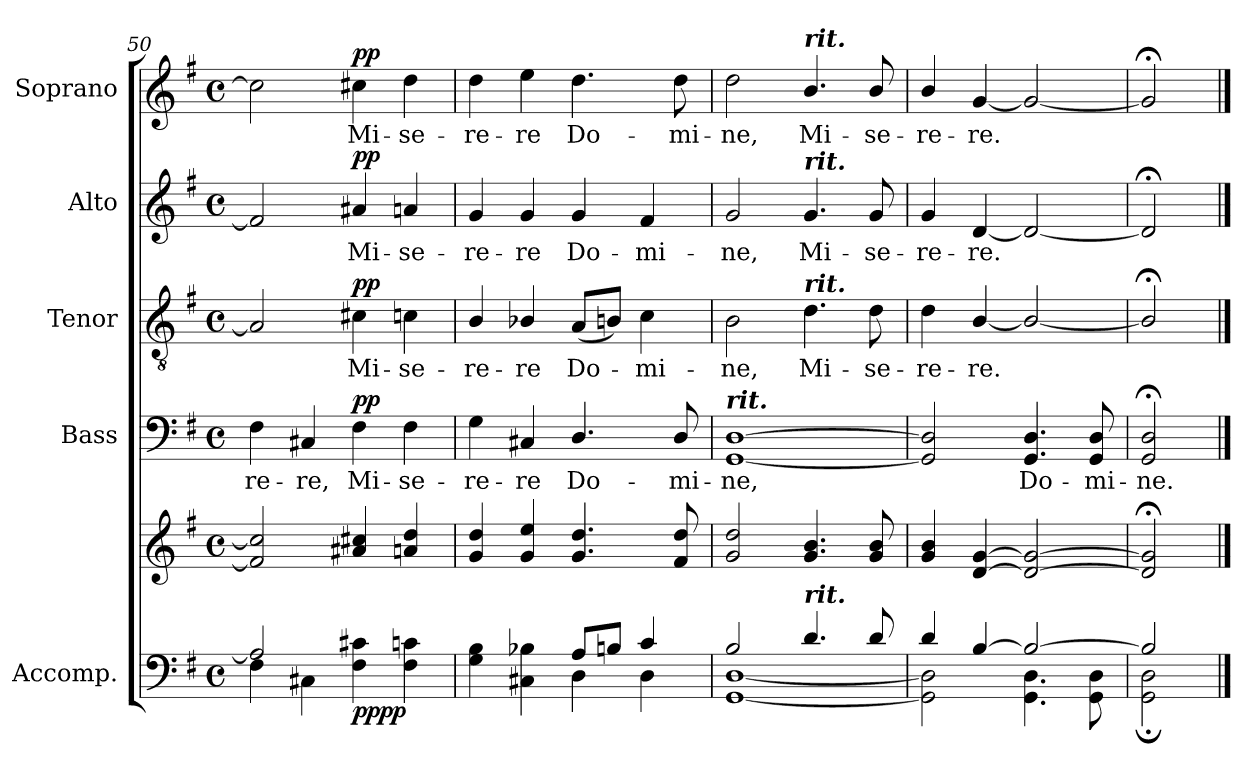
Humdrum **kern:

**kern	**kern	**dynam	**kern	**text	**dynam	**kern	**text	**dynam	**kern	**text	**dynam	**kern	**text	**dynam
*part5	*part5	*part5	*part4	*part4	*part4	*part3	*part3	*part3	*part2	*part2	*part2	*part1	*part1	*part1
*staff6	*staff5	*staff5/6	*staff4	*staff4	*staff4	*staff3	*staff3	*staff3	*staff2	*staff2	*staff2	*staff1	*staff1	*staff1
*I"Accomp.	*	*	*I"Bass	*	*	*I"Tenor	*	*	*I"Alto	*	*	*I"Soprano	*	*
*	*	*	*I'B	*	*	*I'T	*	*	*I'A	*	*	*I'S	*	*
*clefF4	*clefG2	*	*clefF4	*	*	*clefGv2	*	*	*clefG2	*	*	*clefG2	*	*
*k[f#]	*k[f#]	*	*k[f#]	*	*	*k[f#]	*	*	*k[f#]	*	*	*k[f#]	*	*
*G:	*G:	*	*G:	*	*	*G:	*	*	*G:	*	*	*G:	*	*
*M4/4	*M4/4	*	*M4/4	*	*	*M4/4	*	*	*M4/4	*	*	*M4/4	*	*
*met(c)	*met(c)	*	*met(c)	*	*	*met(c)	*	*	*met(c)	*	*	*met(c)	*	*
=50	=50	=50	=50	=50	=50	=50	=50	=50	=50	=50	=50	=50	=50	=50
*^	*^	*	*	*	*	*	*	*	*	*	*	*	*	*
!	!	!	!	!	!	!LO:LY:b	!	!	!	!	!	!	!	!	!	!
2A#/]	4F#\	2f#] 2cc#]	1ryy	.	4F#	-re-	.	2A#]	.	.	2f#]	.	.	2cc#]	.	.
!	!	!	!	!	!	!LO:LY:b	!	!	!	!	!	!	!	!	!	!
.	4C#X\	.	.	.	4C#X	-re,	.	.	.	.	.	.	.	.	.	.
!	!	!	!	!LO:DY:b=2	!	!LO:LY:b	!	!	!LO:LY:b	!	!	!LO:LY:b	!	!	!LO:LY:b	!
!	!	!	!	!LO:DY:n=1:b	!	!	!LO:DY:b	!	!	!LO:DY:b	!	!	!LO:DY:b	!	!	!LO:DY:b
2ryy	4F#\ 4c#X\	4a#X 4cc#	.	pp pp	4F#	Mi-	pp	4c#X	Mi-	pp	4a#X	Mi-	pp	4cc#	Mi-	pp
!	!	!	!	!	!	!LO:LY:b	!	!	!LO:LY:b	!	!	!LO:LY:b	!	!	!LO:LY:b	!
.	4F#\ 4cn\	4an 4dd	.	.	4F#	-se-	.	4cn	-se-	.	4an	-se-	.	4dd	-se-	.
=51	=51	=51	=51	=51	=51	=51	=51	=51	=51	=51	=51	=51	=51	=51	=51	=51
!	!	!	!	!	!	!LO:LY:b	!	!	!LO:LY:b	!	!	!LO:LY:b	!	!	!LO:LY:b	!
2ryy	4G\ 4B\	4g 4dd	1ryy	.	4G	-re-	.	4B/	-re-	.	4g	-re-	.	4dd	-re-	.
!	!	!	!	!	!	!LO:LY:b	!	!	!LO:LY:b	!	!	!LO:LY:b	!	!	!LO:LY:b	!
.	4C#X\ 4B-X\	4g 4ee	.	.	4C#X	-re	.	4B-X/	-re	.	4g	-re	.	4ee	-re	.
!	!	!	!	!	!	!LO:LY:b	!	!	!LO:LY:b	!	!	!LO:LY:b	!	!	!LO:LY:b	!
8A/L	4D\	4.g 4.dd	.	.	4.D/	Do-	.	(<8AL	Do-	.	4g	Do-	.	4.dd	Do-	.
8B/J	.	.	.	.	.	.	.	8BnJ)	.	.	.	.	.	.	.	.
!	!	!	!	!	!	!	!	!	!LO:LY:b	!	!	!LO:LY:b	!	!	!	!
4c/	4D\	.	.	.	.	.	.	4c	mi-	.	4f#	-mi-	.	.	.	.
!	!	!	!	!	!	!LO:LY:b	!	!	!	!	!	!	!	!	!LO:LY:b	!
.	.	8f# 8dd	.	.	8D/	-mi-	.	.	.	.	.	.	.	8dd	-mi-	.
=52	=52	=52	=52	=52	=52	=52	=52	=52	=52	=52	=52	=52	=52	=52	=52	=52
!	!	!	!	!	!LO:TX:a:Bi:t=rit.	!	!	!	!	!	!	!	!	!	!	!
!	!	!	!	!	!	!LO:LY:b	!	!	!LO:LY:b	!	!	!LO:LY:b	!	!	!LO:LY:b	!
2B/	[1GG\ [1D\	2g 2dd	1ryy	.	[1GG [1D	-ne,	.	2B	-ne,	.	2g	-ne,	.	2dd	-ne,	.
!	!	!	!	!	!	!	!	!	!	!	!	!	!	!LO:TX:a:Bi:t=rit.	!	!
!	!	!	!	!	!	!	!	!	!	!	!LO:TX:a:Bi:t=rit.	!	!	!	!	!
!	!	!	!	!	!	!	!	!LO:TX:a:Bi:t=rit.	!	!	!	!	!	!	!	!
!LO:TX:a:Bi:t=rit.	!	!	!	!	!	!	!	!	!	!	!	!	!	!	!	!
!	!	!	!	!	!	!	!	!	!LO:LY:b	!	!	!LO:LY:b	!	!	!LO:LY:b	!
4.d/	.	4.g/ 4.b/	.	.	.	.	.	4.d	Mi-	.	4.g	Mi-	.	4.b/	Mi-	.
!	!	!	!	!	!	!	!	!	!LO:LY:b	!	!	!LO:LY:b	!	!	!LO:LY:b	!
8d/	.	8g/ 8b/	.	.	.	.	.	8d	-se-	.	8g	-se-	.	8b/	-se-	.
=53	=53	=53	=53	=53	=53	=53	=53	=53	=53	=53	=53	=53	=53	=53	=53	=53
!	!	!	!	!	!	!	!	!	!LO:LY:b	!	!	!LO:LY:b	!	!	!LO:LY:b	!
4d/	2GG\] 2D\]	4g/ 4b/	1ryy	.	2GG] 2D]	.	.	4d	-re-	.	4g	-re-	.	4b/	-re-	.
!	!	!	!	!	!	!	!	!	!LO:LY:b	!	!	!LO:LY:b	!	!	!LO:LY:b	!
[4B/	.	[4d [4g	.	.	.	.	.	[4B/	-re.	.	[4d	-re.	.	[4g	-re.	.
!	!	!	!	!	!	!LO:LY:b	!	!	!	!	!	!	!	!	!	!
2B/_	4.GG\ 4.D\	2d_ 2g_	.	.	4.GG 4.D	Do-	.	2B/_	.	.	2d_	.	.	2g_	.	.
!	!	!	!	!	!	!LO:LY:b	!	!	!	!	!	!	!	!	!	!
.	8GG\ 8D\	.	.	.	8GG 8D	-mi-	.	.	.	.	.	.	.	.	.	.
=54	=54	=54	=54	=54	=54	=54	=54	=54	=54	=54	=54	=54	=54	=54	=54	=54
!	!	!	!	!	!	!LO:LY:b	!	!	!	!	!	!	!	!	!	!
2B/]	2GG\; 2D\;	2d];< 2g];<	2ryy	.	2GG;< 2D;<	-ne.	.	2B;</]	.	.	2d;<]	.	.	2g;<]	.	.
*v	*v	*	*	*	*	*	*	*	*	*	*	*	*	*	*	*
*	*v	*v	*	*	*	*	*	*	*	*	*	*	*	*	*
==	==	==	==	==	==	==	==	==	==	==	==	==	==	==
*-	*-	*-	*-	*-	*-	*-	*-	*-	*-	*-	*-	*-	*-	*-
